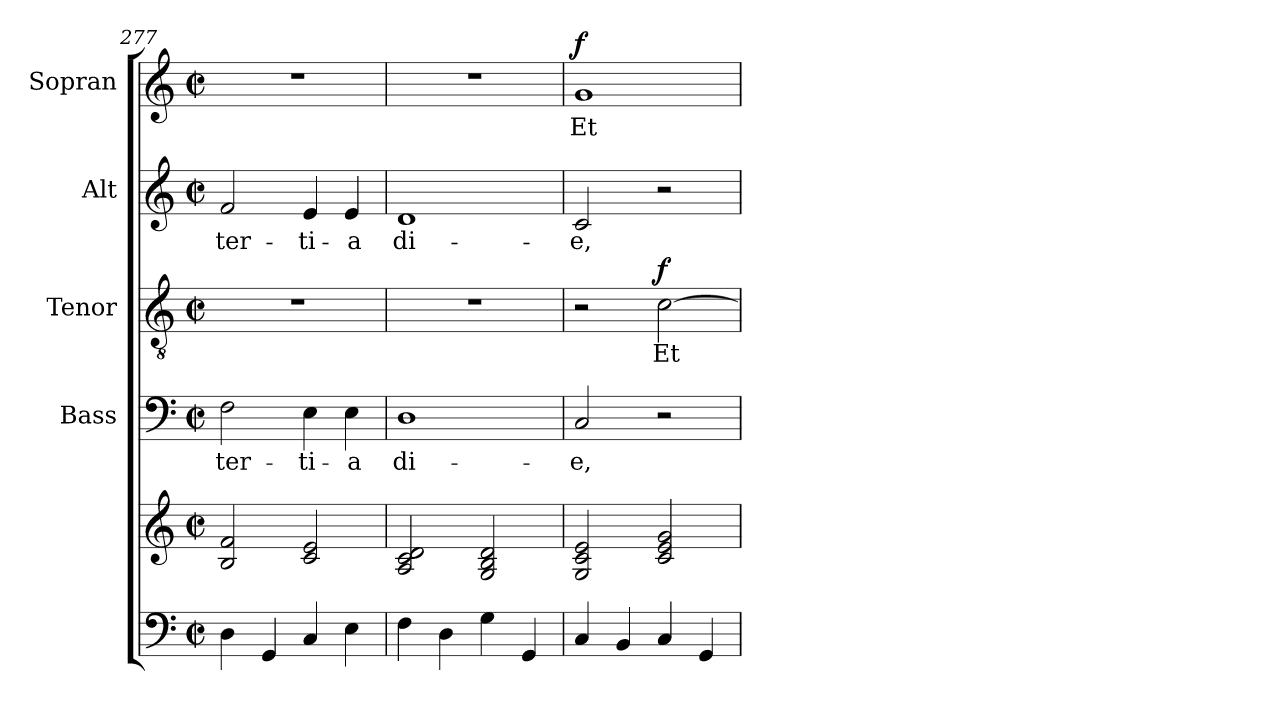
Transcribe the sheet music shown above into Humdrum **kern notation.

**kern	**kern	**kern	**text	**kern	**text	**dynam	**kern	**text	**kern	**text	**dynam
*part5	*part5	*part4	*part4	*part3	*part3	*part3	*part2	*part2	*part1	*part1	*part1
*staff6	*staff5	*staff4	*staff4	*staff3	*staff3	*staff3	*staff2	*staff2	*staff1	*staff1	*staff1
*	*	*I"Bass	*	*I"Tenor	*	*	*I"Alt	*	*I"Sopran	*	*
*	*	*I'B.	*	*I'T.	*	*	*I'A.	*	*I'S.	*	*
*clefF4	*clefG2	*clefF4	*	*clefGv2	*	*	*clefG2	*	*clefG2	*	*
*k[]	*k[]	*k[]	*	*k[]	*	*	*k[]	*	*k[]	*	*
*C:	*C:	*C:	*	*C:	*	*	*C:	*	*C:	*	*
*M2/2	*M2/2	*M2/2	*	*M2/2	*	*	*M2/2	*	*M2/2	*	*
*met(c|)	*met(c|)	*met(c|)	*	*met(c|)	*	*	*met(c|)	*	*met(c|)	*	*
=277	=277	=277	=277	=277	=277	=277	=277	=277	=277	=277	=277
!	!	!	!LO:LY:b	!	!	!	!	!LO:LY:b	!	!	!
4D\	2B/ 2f/	2F\	ter-	1r	.	.	2f/	ter-	1r	.	.
4GG/	.	.	.	.	.	.	.	.	.	.	.
!	!	!	!LO:LY:b	!	!	!	!	!LO:LY:b	!	!	!
4C/	2c/ 2e/	4E\	-ti-	.	.	.	4e/	-ti-	.	.	.
!	!	!	!LO:LY:b	!	!	!	!	!LO:LY:b	!	!	!
4E\	.	4E\	-a	.	.	.	4e/	-a	.	.	.
=278	=278	=278	=278	=278	=278	=278	=278	=278	=278	=278	=278
!	!	!	!LO:LY:b	!	!	!	!	!LO:LY:b	!	!	!
4F\	2A/ 2c/ 2d/	1D	di-	1r	.	.	1d	di-	1r	.	.
4D\	.	.	.	.	.	.	.	.	.	.	.
4G\	2G/ 2B/ 2d/	.	.	.	.	.	.	.	.	.	.
4GG/	.	.	.	.	.	.	.	.	.	.	.
=279	=279	=279	=279	=279	=279	=279	=279	=279	=279	=279	=279
!	!	!	!LO:LY:b	!	!	!	!	!LO:LY:b	!	!LO:LY:b	!LO:DY:a
4C/	2G/ 2c/ 2e/	2C/	-e,	2r	.	.	2c/	-e,	1g	Et	f
4BB/	.	.	.	.	.	.	.	.	.	.	.
!	!	!	!	!	!LO:LY:b	!LO:DY:a	!	!	!	!	!
4C/	2c/ 2e/ 2g/	2r	.	[2c\	Et	f	2r	.	.	.	.
4GG/	.	.	.	.	.	.	.	.	.	.	.
=	=	=	=	=	=	=	=	=	=	=	=
*-	*-	*-	*-	*-	*-	*-	*-	*-	*-	*-	*-
